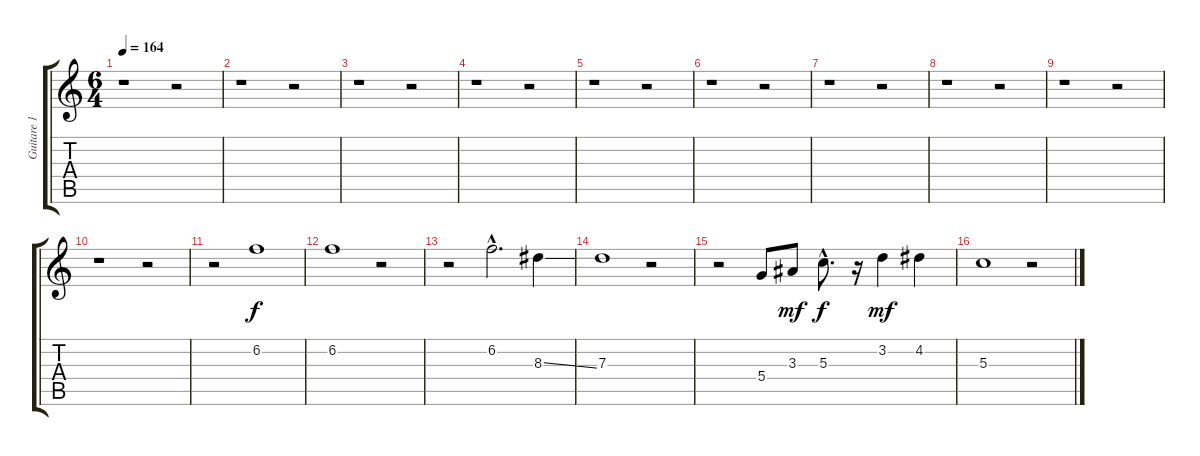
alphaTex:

\track ("Guitare 1" "Guitare 1") {instrument overdrivenguitar}
\staff {score tabs}
\tuning (E4 B3 G3 D3 A2 E2) {hide}
\ts (6 4)
\tempo 164
\clef g2
\ks c
r.1{dy f instrument overdrivenguitar} r.2 |
r.1 r.2 |
r.1 r.2 |
r.1 r.2 |
r.1 r.2 |
r.1 r.2 |
r.1 r.2 |
r.1 r.2 |
r.1 r.2 |
r.1 r.2 |
r.2 6.2.1 |
6.2.1 r.2 |
r.2 6.2{hac}.2{d} 8.3{ss}.4 |
7.3.1 r.2 |
r.2 5.4.8 3.3.8{dy mf} 5.3{hac}.8{d dy f} r.16 3.2.4{dy mf} 4.2.4 |
5.3.1 r.2
